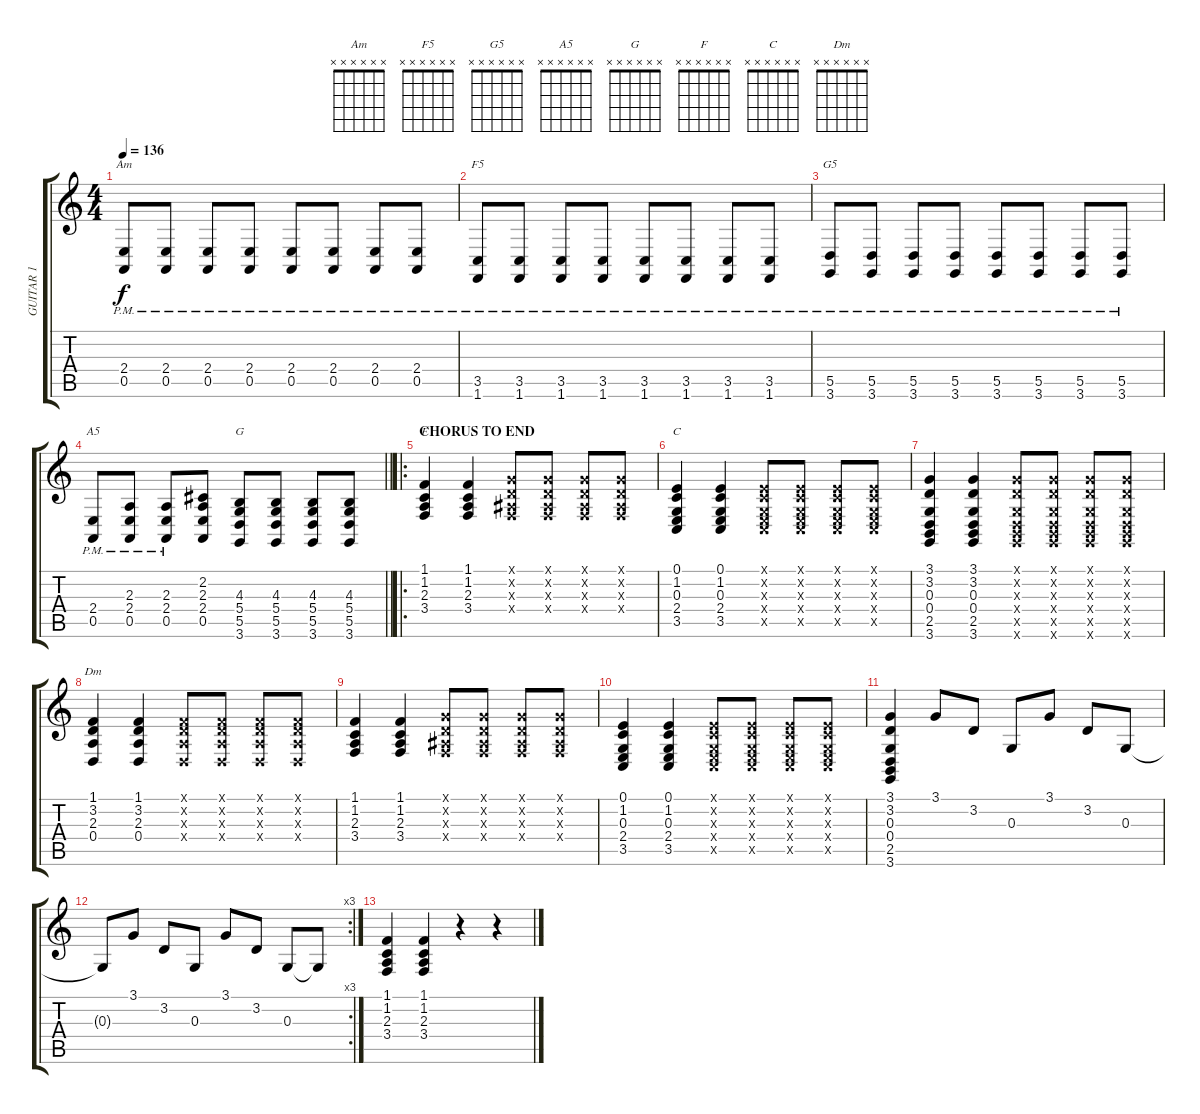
\track ("GUITAR 1" "GUITAR 1") {instrument lead2sawtooth}
\staff {score tabs}
\tuning (E4 B3 G3 D3 A2 E2) {hide}
\chord ("Am" x x x x x x)
\chord ("F5" x x x x x x)
\chord ("G5" x x x x x x)
\chord ("A5" x x x x x x)
\chord ("G" x x x x x x)
\chord ("F" x x x x x x)
\chord ("C" x x x x x x)
\chord ("Dm" x x x x x x)
\ts (4 4)
\tempo 136
\clef g2
\ks c
(2.4{pm} 0.5{pm}).8{ch "Am" dy f} (2.4{pm} 0.5{pm}).8 (2.4{pm} 0.5{pm}).8 (2.4{pm} 0.5{pm}).8 (2.4{pm} 0.5{pm}).8 (2.4{pm} 0.5{pm}).8 (2.4{pm} 0.5{pm}).8 (2.4{pm} 0.5{pm}).8 |
(3.5{pm} 1.6{pm}).8{ch "F5"} (3.5{pm} 1.6{pm}).8 (3.5{pm} 1.6{pm}).8 (3.5{pm} 1.6{pm}).8 (3.5{pm} 1.6{pm}).8 (3.5{pm} 1.6{pm}).8 (3.5{pm} 1.6{pm}).8 (3.5{pm} 1.6{pm}).8 |
(5.5{pm} 3.6{pm}).8{ch "G5"} (5.5{pm} 3.6{pm}).8 (5.5{pm} 3.6{pm}).8 (5.5{pm} 3.6{pm}).8 (5.5{pm} 3.6{pm}).8 (5.5{pm} 3.6{pm}).8 (5.5{pm} 3.6{pm}).8 (5.5{pm} 3.6{pm}).8 |
\barLineRight lightlight
(2.4{pm} 0.5{pm}).8{ch "A5"} (2.3{pm} 2.4{pm} 0.5{pm}).8 (2.3{pm} 2.4{pm} 0.5{pm}).8 (2.2 2.3 2.4 0.5).8 (4.3 5.4 5.5 3.6).8{ch "G"} (4.3 5.4 5.5 3.6).8 (4.3 5.4 5.5 3.6).8 (4.3 5.4 5.5 3.6).8 |
\ro
\section ("" "CHORUS TO END")
(1.1 1.2 2.3 3.4).4{ch "F"} (1.1 1.2 2.3 3.4).4 (3.1{x} 3.2{x} 3.3{x} 3.4{x}).8 (3.1{x} 3.2{x} 3.3{x} 3.4{x}).8 (3.1{x} 3.2{x} 3.3{x} 3.4{x}).8 (3.1{x} 3.2{x} 3.3{x} 3.4{x}).8 |
(0.1 1.2 0.3 2.4 3.5).4{ch "C"} (0.1 1.2 0.3 2.4 3.5).4 (0.1{x} 1.2{x} 0.3{x} 2.4{x} 3.5{x}).8 (0.1{x} 1.2{x} 0.3{x} 2.4{x} 3.5{x}).8 (0.1{x} 1.2{x} 0.3{x} 2.4{x} 3.5{x}).8 (0.1{x} 1.2{x} 0.3{x} 2.4{x} 3.5{x}).8 |
(3.1 3.2 0.3 0.4 2.5 3.6).4 (3.1 3.2 0.3 0.4 2.5 3.6).4 (3.1{x} 3.2{x} 0.3{x} 0.4{x} 2.5{x} 3.6{x}).8 (3.1{x} 3.2{x} 0.3{x} 0.4{x} 2.5{x} 3.6{x}).8 (3.1{x} 3.2{x} 0.3{x} 0.4{x} 2.5{x} 3.6{x}).8 (3.1{x} 3.2{x} 0.3{x} 0.4{x} 2.5{x} 3.6{x}).8 |
(1.1 3.2 2.3 0.4).4{ch "Dm"} (1.1 3.2 2.3 0.4).4 (1.1{x} 3.2{x} 2.3{x} 0.4{x}).8 (1.1{x} 3.2{x} 2.3{x} 0.4{x}).8 (1.1{x} 3.2{x} 2.3{x} 0.4{x}).8 (1.1{x} 3.2{x} 2.3{x} 0.4{x}).8 |
(1.1 1.2 2.3 3.4).4 (1.1 1.2 2.3 3.4).4 (3.1{x} 3.2{x} 3.3{x} 3.4{x}).8 (3.1{x} 3.2{x} 3.3{x} 3.4{x}).8 (3.1{x} 3.2{x} 3.3{x} 3.4{x}).8 (3.1{x} 3.2{x} 3.3{x} 3.4{x}).8 |
(0.1 1.2 0.3 2.4 3.5).4 (0.1 1.2 0.3 2.4 3.5).4 (0.1{x} 1.2{x} 0.3{x} 2.4{x} 3.5{x}).8 (0.1{x} 1.2{x} 0.3{x} 2.4{x} 3.5{x}).8 (0.1{x} 1.2{x} 0.3{x} 2.4{x} 3.5{x}).8 (0.1{x} 1.2{x} 0.3{x} 2.4{x} 3.5{x}).8 |
(3.1 3.2 0.3 0.4 2.5 3.6).4 3.1.8 3.2.8 0.3.8 3.1.8 3.2.8 0.3.8 |
\rc 3
0.3{t}.8 3.1.8 3.2.8 0.3.8 3.1.8 3.2.8 0.3.8 0.3{t}.8 |
(1.1 1.2 2.3 3.4).4 (1.1 1.2 2.3 3.4).4 r.4 r.4
